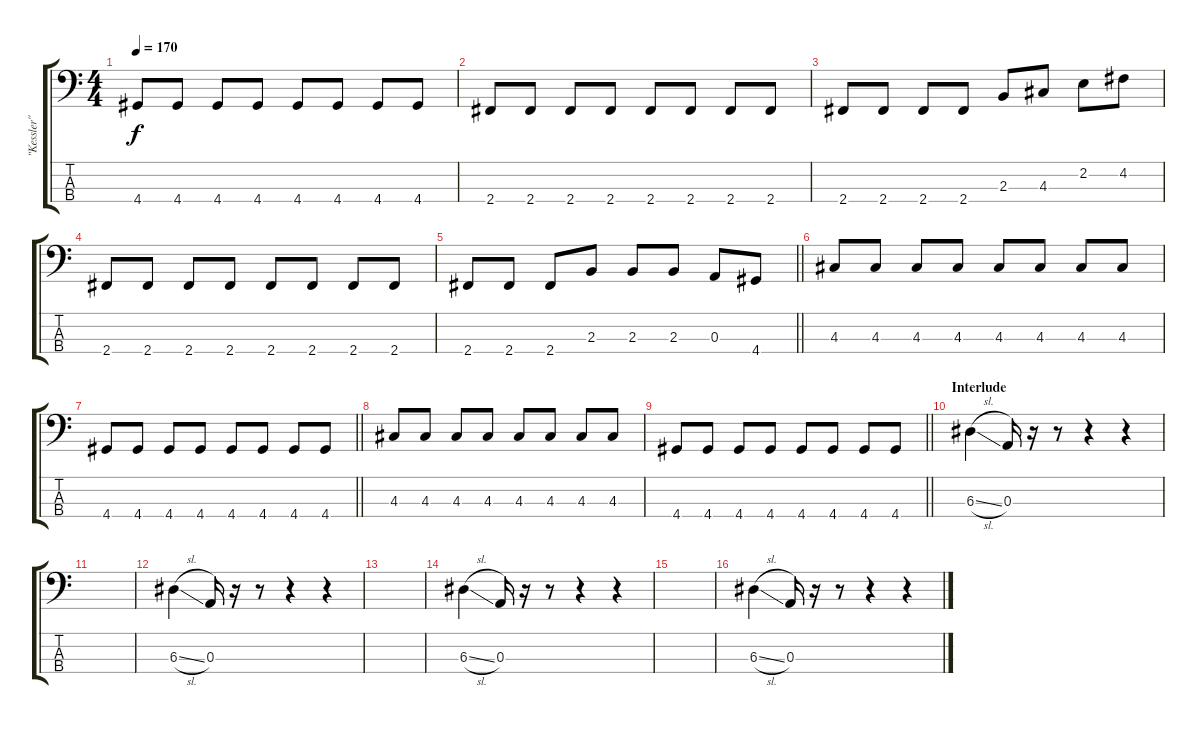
\track ("\"Kessler\" Raatikainen" "\"Kessler\" ") {instrument electricbassfinger}
\staff {score tabs}
\tuning (G2 D2 A1 E1) {hide}
\ts (4 4)
\tempo 170
\clef f4
\ks c
4.4.8{dy f} 4.4.8 4.4.8 4.4.8 4.4.8 4.4.8 4.4.8 4.4.8 |
2.4.8 2.4.8 2.4.8 2.4.8 2.4.8 2.4.8 2.4.8 2.4.8 |
2.4.8 2.4.8 2.4.8 2.4.8 2.3.8 4.3.8 2.2.8 4.2.8 |
2.4.8 2.4.8 2.4.8 2.4.8 2.4.8 2.4.8 2.4.8 2.4.8 |
\barLineRight lightlight
2.4.8 2.4.8 2.4.8 2.3.8 2.3.8 2.3.8 0.3.8 4.4.8 |
4.3.8 4.3.8 4.3.8 4.3.8 4.3.8 4.3.8 4.3.8 4.3.8 |
\barLineRight lightlight
4.4.8 4.4.8 4.4.8 4.4.8 4.4.8 4.4.8 4.4.8 4.4.8 |
4.3.8 4.3.8 4.3.8 4.3.8 4.3.8 4.3.8 4.3.8 4.3.8 |
\barLineRight lightlight
4.4.8 4.4.8 4.4.8 4.4.8 4.4.8 4.4.8 4.4.8 4.4.8 |
\section ("" "Interlude")
6.3{sl}.4 0.3.16 r.16 r.8 r.4 r.4 |
|
6.3{sl}.4 0.3.16 r.16 r.8 r.4 r.4 |
|
6.3{sl}.4 0.3.16 r.16 r.8 r.4 r.4 |
|
6.3{sl}.4 0.3.16 r.16 r.8 r.4 r.4
